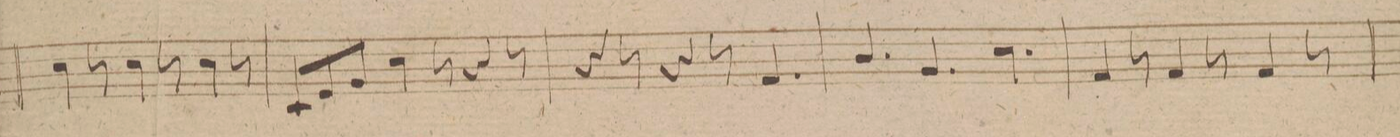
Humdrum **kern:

**kern	**dynam
*I"Viola.	*
*clefC3	*
*k[f#]	*
*M9/8	*
4d\	.
8r	.
4d\	.
8r	.
4d\	.
8r	.
=29	=29
8D/L	.
8F#/	.
8A/J	.
4d\	.
8r	.
4r	.
8r	.
=30	=30
4r	.
8r	.
4r	.
8r	.
4.G/	.
=31	=31
4.c/	.
4.A/	.
4.d\	.
=32	=32
4G/	.
8r	.
4G/	.
8r	.
4G/	.
8r	.
=33	=33
*-	*-
